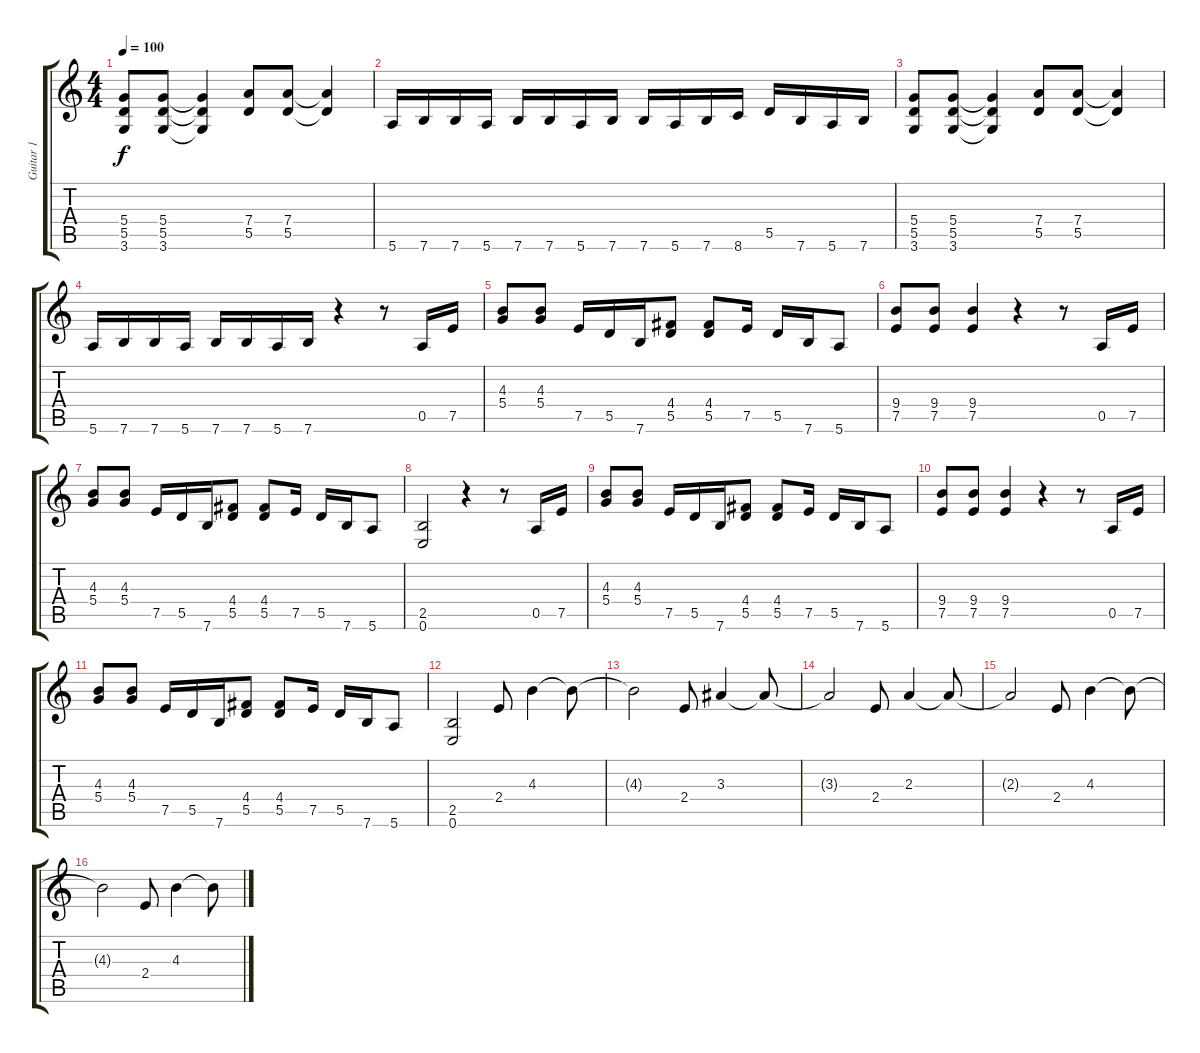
\track ("Guitar 1" "Guitar 1") {instrument overdrivenguitar}
\staff {score tabs}
\tuning (E4 B3 G3 D3 A2 E2) {hide}
\ts (4 4)
\tempo 100
\clef g2
\ks c
(5.4 5.5 3.6).8{dy f} (5.4 5.5 3.6).8 (5.4{t} 5.5{t} 3.6{t}).4 (7.4 5.5).8 (7.4 5.5).8 (7.4{t} 5.5{t}).4 |
5.6.16 7.6.16 7.6.16 5.6.16 7.6.16 7.6.16 5.6.16 7.6.16 7.6.16 5.6.16 7.6.16 8.6.16 5.5.16 7.6.16 5.6.16 7.6.16 |
(5.4 5.5 3.6).8 (5.4 5.5 3.6).8 (5.4{t} 5.5{t} 3.6{t}).4 (7.4 5.5).8 (7.4 5.5).8 (7.4{t} 5.5{t}).4 |
5.6.16 7.6.16 7.6.16 5.6.16 7.6.16 7.6.16 5.6.16 7.6.16 r.4 r.8 0.5.16 7.5.16 |
(4.3 5.4).8 (4.3 5.4).8 7.5.16 5.5.16 7.6.16 (4.4 5.5).8 (4.4 5.5).8 7.5.16 5.5.16 7.6.16 5.6.8 |
(9.4 7.5).8 (9.4 7.5).8 (9.4 7.5).4 r.4 r.8 0.5.16 7.5.16 |
(4.3 5.4).8 (4.3 5.4).8 7.5.16 5.5.16 7.6.16 (4.4 5.5).8 (4.4 5.5).8 7.5.16 5.5.16 7.6.16 5.6.8 |
(2.5 0.6).2 r.4 r.8 0.5.16 7.5.16 |
(4.3 5.4).8 (4.3 5.4).8 7.5.16 5.5.16 7.6.16 (4.4 5.5).8 (4.4 5.5).8 7.5.16 5.5.16 7.6.16 5.6.8 |
(9.4 7.5).8 (9.4 7.5).8 (9.4 7.5).4 r.4 r.8 0.5.16 7.5.16 |
(4.3 5.4).8 (4.3 5.4).8 7.5.16 5.5.16 7.6.16 (4.4 5.5).8 (4.4 5.5).8 7.5.16 5.5.16 7.6.16 5.6.8 |
(2.5 0.6).2 2.4.8 4.3.4 4.3{t}.8 |
4.3{t}.2 2.4.8 3.3.4 3.3{t}.8 |
3.3{t}.2 2.4.8 2.3.4 2.3{t}.8 |
2.3{t}.2 2.4.8 4.3.4 4.3{t}.8 |
4.3{t}.2 2.4.8 4.3.4 4.3{t}.8
